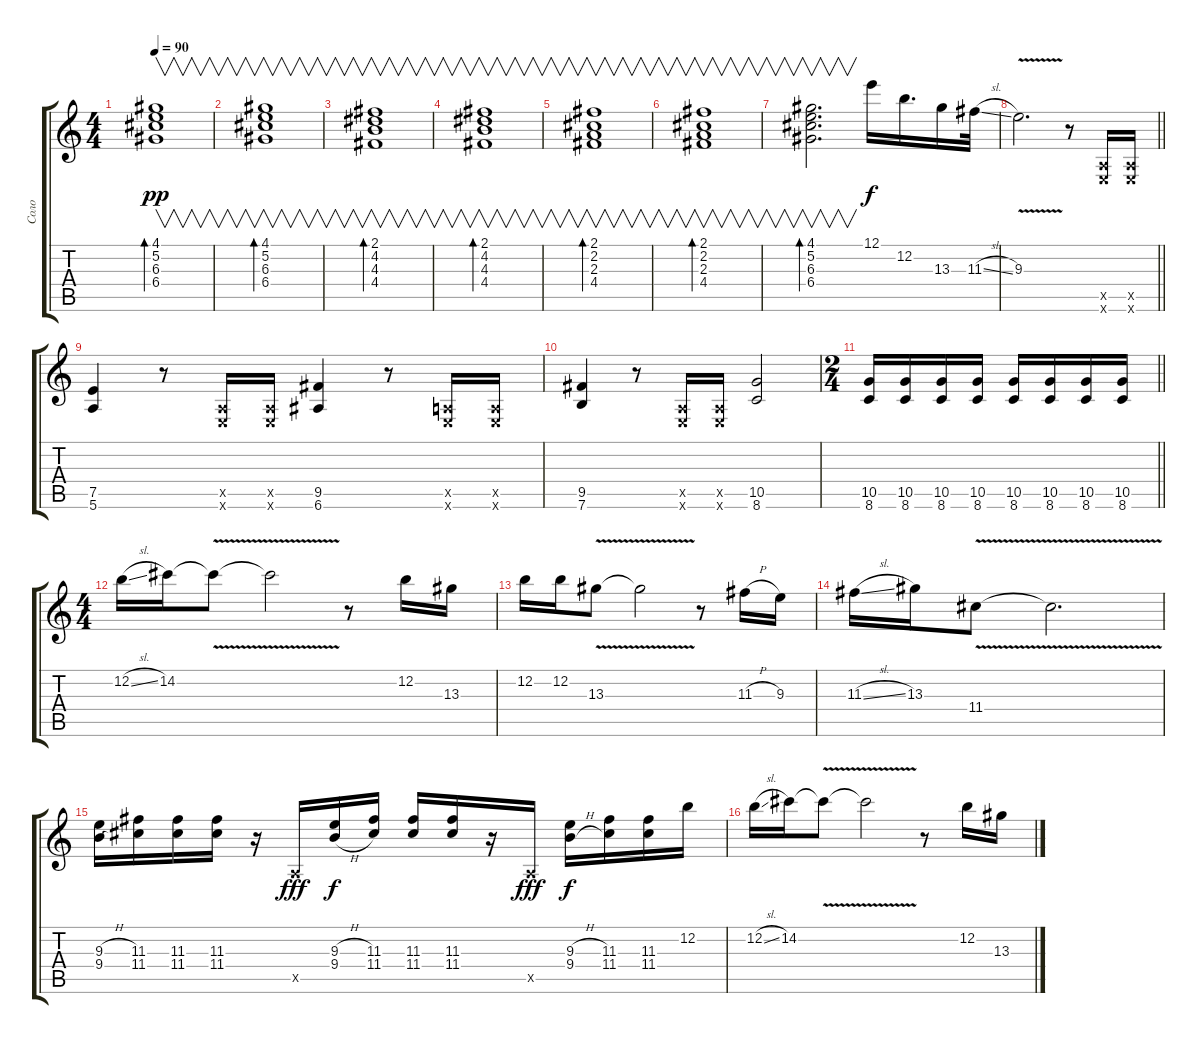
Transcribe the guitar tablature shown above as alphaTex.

\track ("Соло" "Соло") {instrument electricguitarjazz}
\staff {score tabs}
\tuning (E4 B3 G3 D3 A2 E2) {hide}
\ts (4 4)
\tempo 90
\clef g2
\ks c
(4.1 5.2 6.3 6.4).1{v bd 240 dy pp} |
(4.1 5.2 6.3 6.4).1{v bd 240} |
(2.1 4.2 4.3 4.4).1{v bd 240} |
(2.1 4.2 4.3 4.4).1{v bd 240} |
(2.1 2.2 2.3 4.4).1{v bd 240} |
(2.1 2.2 2.3 4.4).1{v bd 240} |
(4.1 5.2 6.3 6.4).2{v d bd 240} 12.1.16{dy f instrument distortionguitar} 12.2.16{d} 13.3.16 11.3{sl}.32 |
\barLineRight lightlight
9.3{v}.2{d} r.8 (0.5{x} 0.6{x}).16 (0.5{x} 0.6{x}).16 |
(7.5 5.6).4 r.8 (0.5{x} 0.6{x}).16 (0.5{x} 0.6{x}).16 (9.5 6.6).4 r.8 (0.5{x} 0.6{x}).16 (0.5{x} 0.6{x}).16 |
(9.5 7.6).4 r.8 (0.5{x} 0.6{x}).16 (0.5{x} 0.6{x}).16 (10.5 8.6).2 |
\ts (2 4)
\barLineRight lightlight
(10.5 8.6).16 (10.5 8.6).16 (10.5 8.6).16 (10.5 8.6).16 (10.5 8.6).16 (10.5 8.6).16 (10.5 8.6).16 (10.5 8.6).16 |
\ts (4 4)
12.2{sl}.16 14.2.16 14.2{v t}.8 14.2{t}.2 r.8 12.2.16 13.3.16 |
12.2.16 12.2.16 13.3{v}.8 13.3{t}.2 r.8 11.3{h}.16 9.3.16 |
11.3{sl}.16 13.3.16 11.4{v}.8 11.4{t}.2{d} |
(9.3{h} 9.4{h}).16 (11.3 11.4).16 (11.3 11.4).16 (11.3 11.4).16 r.16 0.5{x}.16{dy fff} (9.3{h} 9.4{h}).16{dy f} (11.3 11.4).16 (11.3 11.4).16 (11.3 11.4).16 r.16 0.5{x}.16{dy fff} (9.3{h} 9.4{h}).16{dy f} (11.3 11.4).16 (11.3 11.4).16 12.2.16 |
12.2{sl}.16 14.2.16 14.2{v t}.8 14.2{t}.2 r.8 12.2.16 13.3.16
